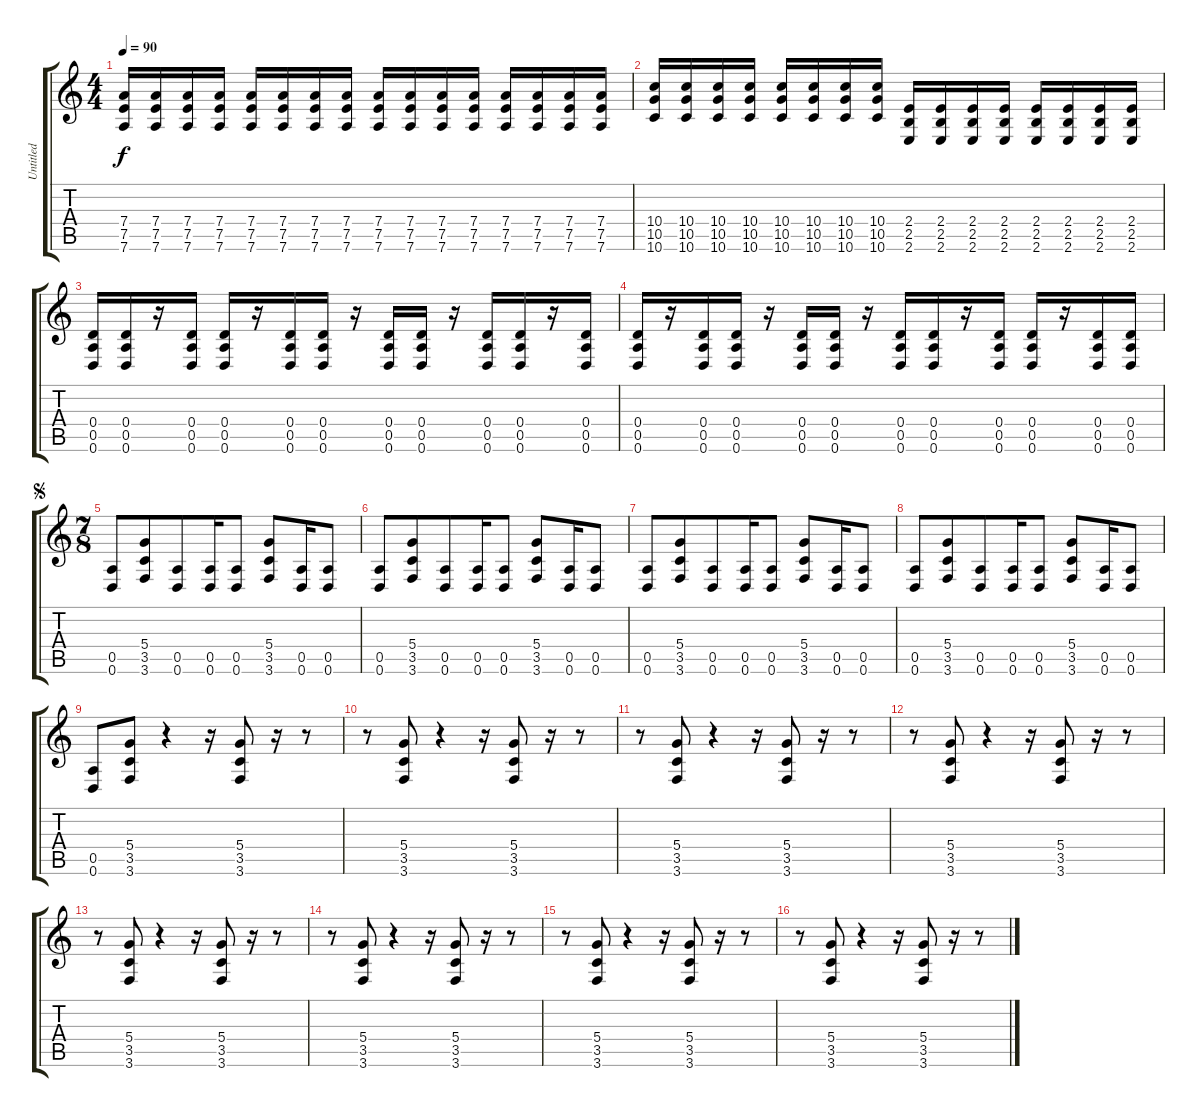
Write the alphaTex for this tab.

\track ("Untitled" "Untitled") {instrument distortionguitar}
\staff {score tabs}
\tuning (E4 B3 G3 D3 A2 D2) {hide}
\ts (4 4)
\tempo 90
\clef g2
\ks c
(7.4 7.5 7.6).16{dy f instrument distortionguitar} (7.4 7.5 7.6).16 (7.4 7.5 7.6).16 (7.4 7.5 7.6).16 (7.4 7.5 7.6).16 (7.4 7.5 7.6).16 (7.4 7.5 7.6).16 (7.4 7.5 7.6).16 (7.4 7.5 7.6).16 (7.4 7.5 7.6).16 (7.4 7.5 7.6).16 (7.4 7.5 7.6).16 (7.4 7.5 7.6).16 (7.4 7.5 7.6).16 (7.4 7.5 7.6).16 (7.4 7.5 7.6).16 |
(10.4 10.5 10.6).16 (10.4 10.5 10.6).16 (10.4 10.5 10.6).16 (10.4 10.5 10.6).16 (10.4 10.5 10.6).16 (10.4 10.5 10.6).16 (10.4 10.5 10.6).16 (10.4 10.5 10.6).16 (2.4 2.5 2.6).16 (2.4 2.5 2.6).16 (2.4 2.5 2.6).16 (2.4 2.5 2.6).16 (2.4 2.5 2.6).16 (2.4 2.5 2.6).16 (2.4 2.5 2.6).16 (2.4 2.5 2.6).16 |
(0.4 0.5 0.6).16 (0.4 0.5 0.6).16 r.16 (0.4 0.5 0.6).16 (0.4 0.5 0.6).16 r.16 (0.4 0.5 0.6).16 (0.4 0.5 0.6).16 r.16 (0.4 0.5 0.6).16 (0.4 0.5 0.6).16 r.16 (0.4 0.5 0.6).16 (0.4 0.5 0.6).16 r.16 (0.4 0.5 0.6).16 |
(0.4 0.5 0.6).16 r.16 (0.4 0.5 0.6).16 (0.4 0.5 0.6).16 r.16 (0.4 0.5 0.6).16 (0.4 0.5 0.6).16 r.16 (0.4 0.5 0.6).16 (0.4 0.5 0.6).16 r.16 (0.4 0.5 0.6).16 (0.4 0.5 0.6).16 r.16 (0.4 0.5 0.6).16 (0.4 0.5 0.6).16 |
\ts (7 8)
\jump segno
(0.5 0.6).8 (5.4 3.5 3.6).8 (0.5 0.6).8 (0.5 0.6).16 (0.5 0.6).8 (5.4 3.5 3.6).8 (0.5 0.6).16 (0.5 0.6).8 |
(0.5 0.6).8 (5.4 3.5 3.6).8 (0.5 0.6).8 (0.5 0.6).16 (0.5 0.6).8 (5.4 3.5 3.6).8 (0.5 0.6).16 (0.5 0.6).8 |
(0.5 0.6).8 (5.4 3.5 3.6).8 (0.5 0.6).8 (0.5 0.6).16 (0.5 0.6).8 (5.4 3.5 3.6).8 (0.5 0.6).16 (0.5 0.6).8 |
(0.5 0.6).8 (5.4 3.5 3.6).8 (0.5 0.6).8 (0.5 0.6).16 (0.5 0.6).8 (5.4 3.5 3.6).8 (0.5 0.6).16 (0.5 0.6).8 |
(0.5 0.6).8 (5.4 3.5 3.6).8 r.4 r.16 (5.4 3.5 3.6).8 r.16 r.8 |
r.8 (5.4 3.5 3.6).8 r.4 r.16 (5.4 3.5 3.6).8 r.16 r.8 |
r.8 (5.4 3.5 3.6).8 r.4 r.16 (5.4 3.5 3.6).8 r.16 r.8 |
r.8 (5.4 3.5 3.6).8 r.4 r.16 (5.4 3.5 3.6).8 r.16 r.8 |
r.8 (5.4 3.5 3.6).8 r.4 r.16 (5.4 3.5 3.6).8 r.16 r.8 |
r.8 (5.4 3.5 3.6).8 r.4 r.16 (5.4 3.5 3.6).8 r.16 r.8 |
r.8 (5.4 3.5 3.6).8 r.4 r.16 (5.4 3.5 3.6).8 r.16 r.8 |
r.8 (5.4 3.5 3.6).8 r.4 r.16 (5.4 3.5 3.6).8 r.16 r.8
